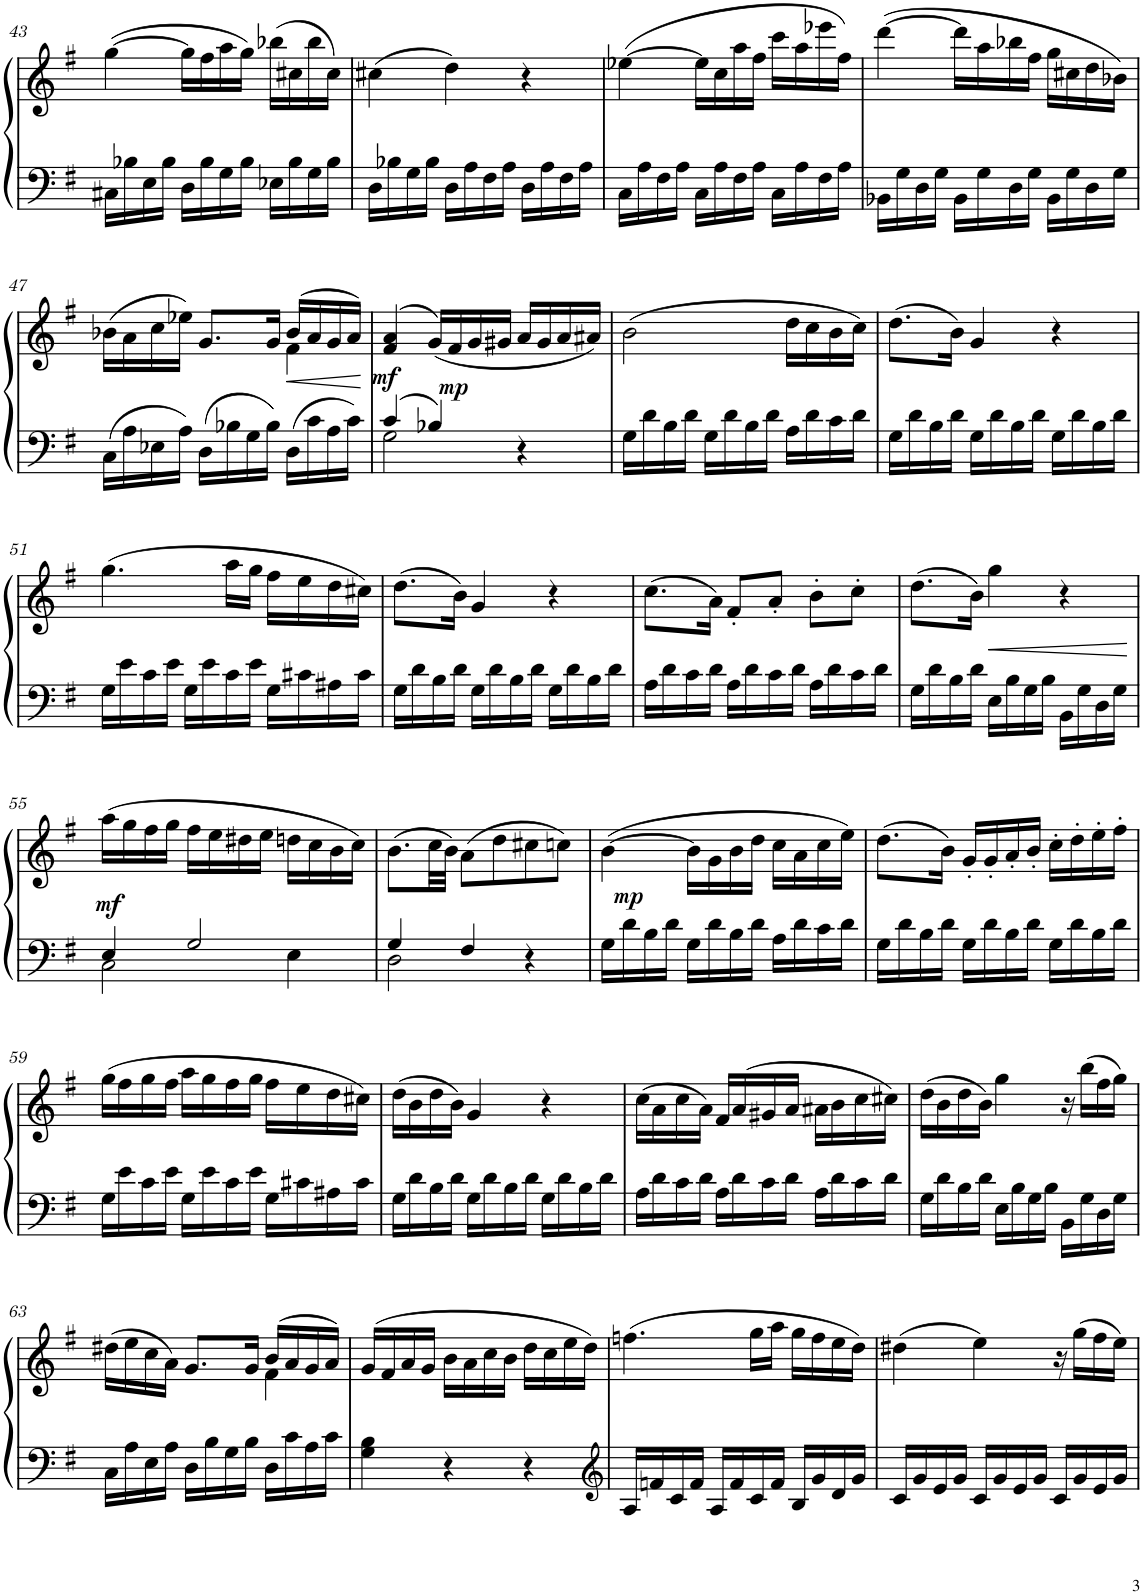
**kern	**kern	**dynam
*part1	*part1	*part1
*staff2	*staff1	*staff1/2
*I"Piano	*	*
*I'Pno.	*	*
!!LO:PB:g=z
*clefF4	*clefG2	*
*k[f#]	*k[f#]	*
*M3/4	*M3/4	*
=43	=43	=43
16C#X\LL	([4gg\	.
16B-X\	.	.
16E\	.	.
16B-\JJ	.	.
16D\LL	16gg\LL]	.
16B-\	16ff#\	.
16G\	16aa\	.
16B-\JJ	16gg\JJ)	.
16E-X\LL	(16bb-X\LL	.
16B-\	16cc#X\	.
16G\	16bb-\	.
16B-\JJ	16cc#\JJ)	.
=44	=44	=44
16D\LL	(4cc#X\	.
16B-X\	.	.
16G\	.	.
16B-\JJ	.	.
16D\LL	4dd\)	.
16A\	.	.
16F#\	.	.
16A\JJ	.	.
16D\LL	4r	.
16A\	.	.
16F#\	.	.
16A\JJ	.	.
=45	=45	=45
16C\LL	([4ee-X\	.
16A\	.	.
16F#\	.	.
16A\JJ	.	.
16C\LL	16ee-\LL]	.
16A\	16cc\	.
16F#\	16aa\	.
16A\JJ	16ff#\JJ	.
16C\LL	16ccc\LL	.
16A\	16aa\	.
16F#\	16eee-X\	.
16A\JJ	16ff#\JJ)	.
=46	=46	=46
16BB-X\LL	([4ddd\	.
16G\	.	.
16D\	.	.
16G\JJ	.	.
16BB-\LL	16ddd\LL]	.
16G\	16aa\	.
16D\	16bb-X\	.
16G\JJ	16ff#\JJ	.
16BB-\LL	16gg\LL	.
16G\	16cc#X\	.
16D\	16dd\	.
16G\JJ	16b-X\JJ)	.
!!LO:LB:g=z
=47	=47	=47
*	*^	*
16C\LL	(>16b-X\LL	2ryy	.
16A\	16a\	.	.
16E-X\	16cc\	.	.
16A\JJ	16ee-X\JJ)	.	.
16D\LL	8.g/L	.	.
16B-X\	.	.	.
16G\	.	.	.
16B-\JJ	16g/Jk	.	.
!	!	!	!LO:HP:b
16D\LL	(16b-/LL	4f#\	<
16c\	16a/	.	.
16A\	16g/	.	.
16c\JJ	16a/JJ)	.	.
*	*v	*v	*
.	.	[
=48	=48	=48
*^	*	*
!	!	!	!LO:DY:b
4c/	2G\	(>4f#/ 4a/	mf
4B-X/	.	(16g/LL)	.
!	!	!	!LO:DY:b
.	.	16f#/	mp
.	.	16g/	.
.	.	16g#X/JJ	.
4r	4ryy	16a/LL	.
.	.	16g#/	.
.	.	16a/	.
.	.	16a#X/JJ)	.
*v	*v	*	*
=49	=49	=49
16G\LL	(2b\	.
16d\	.	.
16B\	.	.
16d\JJ	.	.
16G\LL	.	.
16d\	.	.
16B\	.	.
16d\JJ	.	.
16A\LL	16dd\LL	.
16d\	16cc\	.
16c\	16b\	.
16d\JJ	16cc\JJ)	.
=50	=50	=50
16G\LL	(8.dd\L	.
16d\	.	.
16B\	.	.
16d\JJ	16b\Jk)	.
16G\LL	4g/	.
16d\	.	.
16B\	.	.
16d\JJ	.	.
16G\LL	4r	.
16d\	.	.
16B\	.	.
16d\JJ	.	.
!!LO:LB:g=z
=51	=51	=51
16G\LL	(4.gg\	.
16e\	.	.
16c\	.	.
16e\JJ	.	.
16G\LL	.	.
16e\	.	.
16c\	16aa\LL	.
16e\JJ	16gg\JJ	.
16G\LL	16ff#\LL	.
16c#X\	16ee\	.
16A#X\	16dd\	.
16c#\JJ	16cc#X\JJ)	.
=52	=52	=52
16G\LL	(8.dd\L	.
16d\	.	.
16B\	.	.
16d\JJ	16b\Jk)	.
16G\LL	4g/	.
16d\	.	.
16B\	.	.
16d\JJ	.	.
16G\LL	4r	.
16d\	.	.
16B\	.	.
16d\JJ	.	.
=53	=53	=53
16A\LL	(8.cc\L	.
16d\	.	.
16c\	.	.
16d\JJ	16a\Jk)	.
16A\LL	8f#'/L	.
16d\	.	.
16c\	8a'/J	.
16d\JJ	.	.
16A\LL	8b'\L	.
16d\	.	.
16c\	8cc'\J	.
16d\JJ	.	.
=54	=54	=54
16G\LL	(8.dd\L	.
16d\	.	.
16B\	.	.
16d\JJ	16b\Jk)	.
!	!	!LO:HP:b
16E\LL	4gg\	<
16B\	.	.
16G\	.	.
16B\JJ	.	.
16BB\LL	4r	.
16G\	.	.
16D\	.	.
16G\JJ	.	.
.	.	[
!!LO:LB:g=z
=55	=55	=55
*^	*	*
!	!	!	!LO:DY:b
4E/	2C\	(16aa\LL	mf
.	.	16gg\	.
.	.	16ff#\	.
.	.	16gg\JJ	.
2G/	.	16ff#\LL	.
.	.	16ee\	.
.	.	16dd#X\	.
.	.	16ee\JJ	.
.	4E\	16ddn\LL	.
.	.	16cc\	.
.	.	16b\	.
.	.	16cc\JJ)	.
=56	=56	=56	=56
4G/	2D\	(8.b\L	.
.	.	32cc\LL	.
.	.	32b\JJJ)	.
4F#/	.	(8a\L	.
.	.	8dd\	.
4r	4ryy	8cc#X\	.
.	.	8ccn\J)	.
*v	*v	*	*
=57	=57	=57
16G\LL	([4b\	.
!	!	!LO:DY:a=2
16d\	.	mp
16B\	.	.
16d\JJ	.	.
16G\LL	16b\LL]	.
16d\	16g\	.
16B\	16b\	.
16d\JJ	16dd\JJ	.
16A\LL	16cc\LL	.
16d\	16a\	.
16c\	16cc\	.
16d\JJ	16ee\JJ)	.
=58	=58	=58
16G\LL	(8.dd\L	.
16d\	.	.
16B\	.	.
16d\JJ	16b\Jk)	.
16G\LL	16g'/LL	.
16d\	16g'/	.
16B\	16a'/	.
16d\JJ	16b'/JJ	.
16G\LL	16cc'\LL	.
16d\	16dd'\	.
16B\	16ee'\	.
16d\JJ	16ff#'\JJ	.
!!LO:LB:g=z
=59	=59	=59
16G\LL	(16gg\LL	.
16e\	16ff#\	.
16c\	16gg\	.
16e\JJ	16ff#\JJ	.
16G\LL	16aa\LL	.
16e\	16gg\	.
16c\	16ff#\	.
16e\JJ	16gg\JJ	.
16G\LL	16ff#\LL	.
16c#X\	16ee\	.
16A#X\	16dd\	.
16c#\JJ	16cc#X\JJ)	.
=60	=60	=60
16G\LL	(16dd\LL	.
16d\	16b\	.
16B\	16dd\	.
16d\JJ	16b\JJ)	.
16G\LL	4g/	.
16d\	.	.
16B\	.	.
16d\JJ	.	.
16G\LL	4r	.
16d\	.	.
16B\	.	.
16d\JJ	.	.
=61	=61	=61
16A\LL	(16cc\LL	.
16d\	16a\	.
16c\	16cc\	.
16d\JJ	16a\JJ)	.
16A\LL	16f#/LL	.
16d\	(16a/	.
16c\	16g#X/	.
16d\JJ	16a/JJ	.
16A\LL	16a#X\LL	.
16d\	16b\	.
16c\	16cc\	.
16d\JJ	16cc#X\JJ)	.
=62	=62	=62
16G\LL	(16dd\LL	.
16d\	16b\	.
16B\	16dd\	.
16d\JJ	16b\JJ)	.
16E\LL	4gg\	.
16B\	.	.
16G\	.	.
16B\JJ	.	.
16BB\LL	16r	.
16G\	(16bb\LL	.
16D\	16ff#\	.
16G\JJ	16gg\JJ)	.
!!LO:LB:g=z
=63	=63	=63
*	*^	*
16C\LL	(>16dd#X\LL	2ryy	.
16A\	16ee\	.	.
16E\	16cc\	.	.
16A\JJ	16a\JJ)	.	.
16D\LL	8.g/L	.	.
16B\	.	.	.
16G\	.	.	.
16B\JJ	16g/Jk	.	.
16D\LL	(16b/LL	4f#\	.
16c\	16a/	.	.
16A\	16g/	.	.
16c\JJ	16a/JJ)	.	.
*	*v	*v	*
=64	=64	=64
4G\ 4B\	(16g/LL	.
.	16f#/	.
.	16a/	.
.	16g/JJ	.
4r	16b\LL	.
.	16a\	.
.	16cc\	.
.	16b\JJ	.
4r	16dd\LL	.
.	16cc\	.
.	16ee\	.
.	16dd\JJ)	.
=65	=65	=65
*clefG2	*	*
16A/LL	(4.ffn\	.
16fn/	.	.
16c/	.	.
16f/JJ	.	.
16A/LL	.	.
16f/	.	.
16c/	16gg\LL	.
16f/JJ	16aa\JJ	.
16B/LL	16gg\LL	.
16g/	16ff\	.
16d/	16ee\	.
16g/JJ	16dd\JJ)	.
=66	=66	=66
16c/LL	(4dd#X\	.
16g/	.	.
16e/	.	.
16g/JJ	.	.
16c/LL	4ee\)	.
16g/	.	.
16e/	.	.
16g/JJ	.	.
16c/LL	16r	.
16g/	(16gg\LL	.
16e/	16ff#\	.
16g/JJ	16ee\JJ)	.
=	=	=
*-	*-	*-
